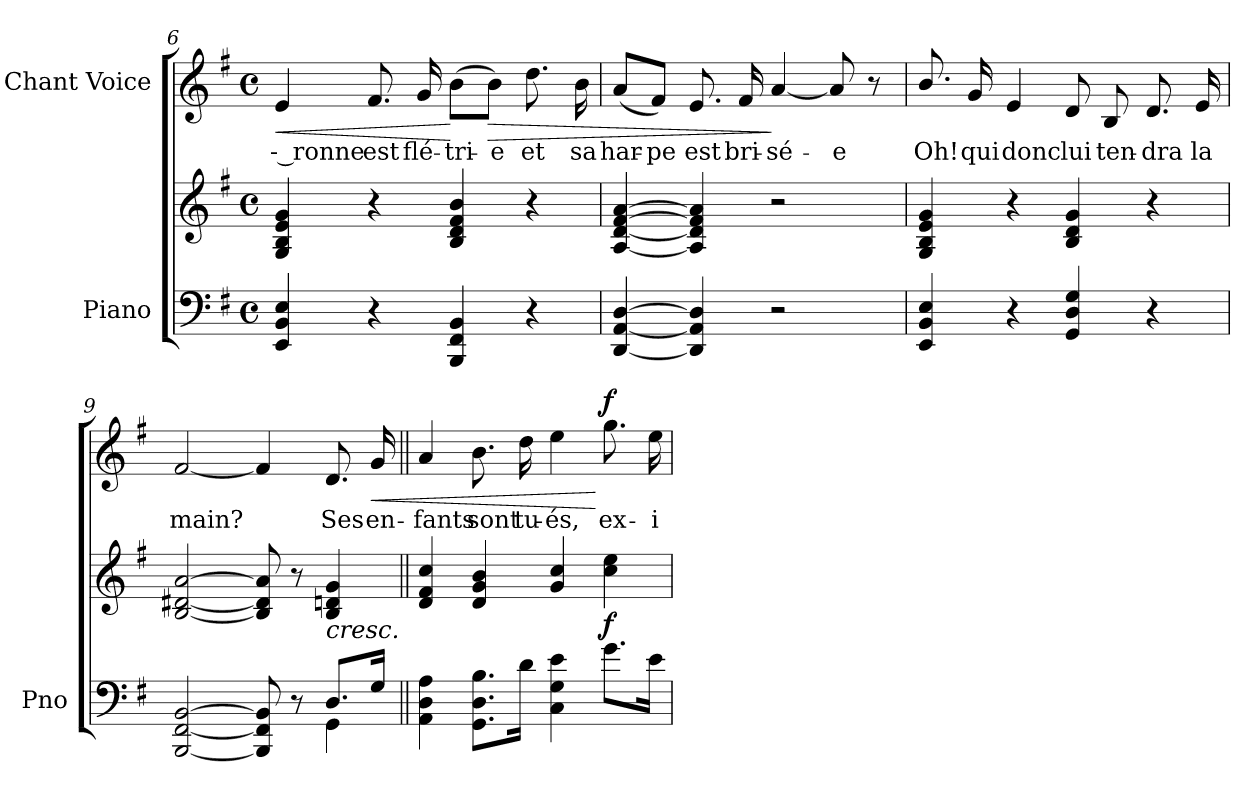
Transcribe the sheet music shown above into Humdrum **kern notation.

**kern	**kern	**dynam	**kern	**text	**dynam
*part2	*part2	*part2	*part1	*part1	*part1
*staff3	*staff2	*staff2/3	*staff1	*staff1	*staff1
*I"Piano	*	*	*I"Chant Voice	*	*
*I'Pno	*	*	*	*	*
!!LO:LB:g=z
*clefF4	*clefG2	*	*clefG2	*	*
*k[f#]	*k[f#]	*	*k[f#]	*	*
*M4/4	*M4/4	*	*M4/4	*	*
*met(c)	*met(c)	*	*met(c)	*	*
=6	=6	=6	=6	=6	=6
!	!	!	!	!LO:LY:b	!LO:HP:b
4EE/ 4BB/ 4E/	4G/ 4B/ 4e/ 4g/	.	4e/	-- ronne	<
!	!	!	!	!LO:LY:b	!
4r	4r	.	8.f#/	est	.
!	!	!	!	!LO:LY:b	!
.	.	.	16g/	flé-	.
!	!	!	!	!LO:LY:b	!
4BBB/ 4FF#/ 4BB/	4B/ 4d/ 4f#/ 4b/	.	(8b\L	-tri-	[
!	!	!	!	!LO:LY:b	!LO:HP:b
.	.	.	8b\J)	-e	>
!	!	!	!	!LO:LY:b	!
4r	4r	.	8.dd\	et	.
!	!	!	!	!LO:LY:b	!
.	.	.	16b\	sa	.
=7	=7	=7	=7	=7	=7
!	!	!	!	!LO:LY:b	!
[4DD/ [4AA/ [4D/	[4A/ [4d/ [>4f#/ [4a/	.	(8a/L	har-	.
!	!	!	!	!LO:LY:b	!
.	.	.	8f#/J)	-pe	.
!	!	!	!	!LO:LY:b	!
4DD/] 4AA/] 4D/]	4A/] 4d/] 4f#/] 4a/]	.	8.e/	est	.
!	!	!	!	!LO:LY:b	!
.	.	.	16f#/	bri-	.
!	!	!	!	!LO:LY:b	!
2r	2r	.	[4a/	-sé-	]
!	!	!	!	!LO:LY:b	!
.	.	.	8a/]	-e	.
.	.	.	8r	.	.
=8	=8	=8	=8	=8	=8
!	!	!	!	!LO:LY:b	!
4EE/ 4BB/ 4E/	4G/ 4B/ 4e/ 4g/	.	8.b/	Oh!	.
!	!	!	!	!LO:LY:b	!
.	.	.	16g/	qui	.
!	!	!	!	!LO:LY:b	!
4r	4r	.	4e/	donc	.
!	!	!	!	!LO:LY:b	!
4GG/ 4D/ 4G/	4B/ 4d/ 4g/	.	8d/	lui	.
!	!	!	!	!LO:LY:b	!
.	.	.	8B/	ten-	.
!	!	!	!	!LO:LY:b	!
4r	4r	.	8.d/	-dra	.
!	!	!	!	!LO:LY:b	!
.	.	.	16e/	la	.
!!LO:PB:g=z
=9	=9	=9	=9	=9	=9
*^	*	*	*	*	*
!	!	!	!	!	!LO:LY:b	!
*	*	*^	*	*	*	*
[<2BBB/ [<2FF#/ [2BB/	2.ryy	[2B/ [>2d#X/ [2a/	2...ryy	.	[2f#/	main?	.
8BBB/] 8FF#/] 8BB/]	.	8B/] 8d#/] 8a/]	.	.	4f#/]	.	.
8r	.	8r	.	.	.	.	.
!	!	!	!	!LO:HP:b	!	!LO:LY:b	!LO:DY:a
!	!	!	!	!	!	!	!LO:DY:n=1:a
!	!	!	!	!	!	!	!LO:DY:n=2:a
8.D/L	4GG\	4B/ 4dn/ 4g/	.	<	8.d/	Ses	other-dynamics f other-dynamics
!	!	!	!	!LO:DY:b	!	!LO:LY:b	!LO:HP:b
!	!	!	!	!LO:DY:n=1:b	!	!	!
!	!	!	!	!LO:DY:n=2:b	!	!	!
16G/Jk	.	.	16ryy	other-dynamics f other-dynamics	16g/	en-	<
*v	*v	*	*	*	*	*	*
=10||	=10||	=10||	=10||	=10||	=10||	=10||
!	!	!	!	!	!LO:LY:b	!
*	*v	*v	*	*	*	*
4AA\ 4D\ 4A\	4d/ 4f#/ 4cc/	.	4a/	-fants	.
!	!	!	!	!LO:LY:b	!
8.GG\ 8.D\ 8.B\L	4d/ 4g/ 4b/	.	8.b\	sont	.
!	!	!	!	!LO:LY:b	!
16d\Jk	.	.	16dd\	tu-	.
!	!	!	!	!LO:LY:b	!
4C\ 4G\ 4e\	4g/ 4cc/	.	4ee\	-és,	.
!	!	!LO:DY:n=1:b	!	!LO:LY:b	!LO:DY:n=1:a
8.g\L	4cc\ 4ee\	[ f	8.gg\	ex-	[ f
!	!	!	!	!LO:LY:b	!
16e\Jk	.	.	16ee\	-i-	.
=	=	=	=	=	=
*-	*-	*-	*-	*-	*-
